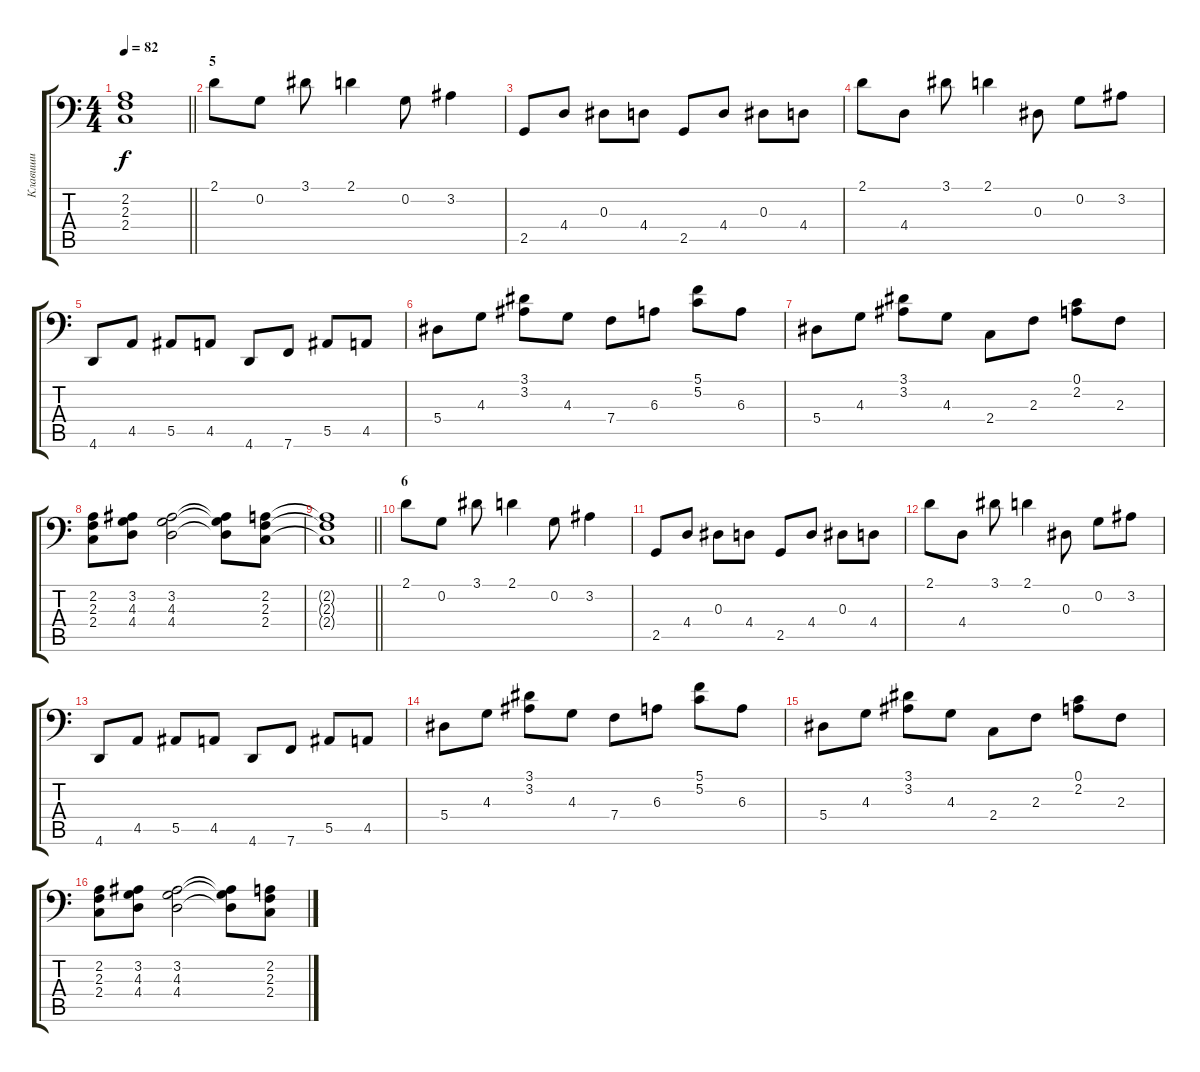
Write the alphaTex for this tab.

\track ("Клавиши" "Клавиши") {instrument harpsichord}
\staff {score tabs}
\tuning (C4 G3 Eb3 Bb2 F2 Bb1) {hide}
\ts (4 4)
\tempo 82
\clef f4
\barLineRight lightlight
\ks c
(2.2{t} 2.3{t} 2.4{t}).1{dy f} |
\section ("" "5")
2.1.8 0.2.8 3.1.8 2.1.4 0.2.8 3.2.4 |
2.5.8 4.4.8 0.3.8 4.4.8 2.5.8 4.4.8 0.3.8 4.4.8 |
2.1.8 4.4.8 3.1.8 2.1.4 0.3.8 0.2.8 3.2.8 |
4.6.8 4.5.8 5.5.8 4.5.8 4.6.8 7.6.8 5.5.8 4.5.8 |
5.4.8 4.3.8 (3.1 3.2).8 4.3.8 7.4.8 6.3.8 (5.1 5.2).8 6.3.8 |
5.4.8 4.3.8 (3.1 3.2).8 4.3.8 2.4.8 2.3.8 (0.1 2.2).8 2.3.8 |
(2.2 2.3 2.4).8 (3.2 4.3 4.4).8 (3.2 4.3 4.4).2 (3.2{t} 4.3{t} 4.4{t}).8 (2.2 2.3 2.4).8 |
\barLineRight lightlight
(2.2{t} 2.3{t} 2.4{t}).1 |
\section ("" "6")
2.1.8 0.2.8 3.1.8 2.1.4 0.2.8 3.2.4 |
2.5.8 4.4.8 0.3.8 4.4.8 2.5.8 4.4.8 0.3.8 4.4.8 |
2.1.8 4.4.8 3.1.8 2.1.4 0.3.8 0.2.8 3.2.8 |
4.6.8 4.5.8 5.5.8 4.5.8 4.6.8 7.6.8 5.5.8 4.5.8 |
5.4.8 4.3.8 (3.1 3.2).8 4.3.8 7.4.8 6.3.8 (5.1 5.2).8 6.3.8 |
5.4.8 4.3.8 (3.1 3.2).8 4.3.8 2.4.8 2.3.8 (0.1 2.2).8 2.3.8 |
(2.2 2.3 2.4).8 (3.2 4.3 4.4).8 (3.2 4.3 4.4).2 (3.2{t} 4.3{t} 4.4{t}).8 (2.2 2.3 2.4).8
